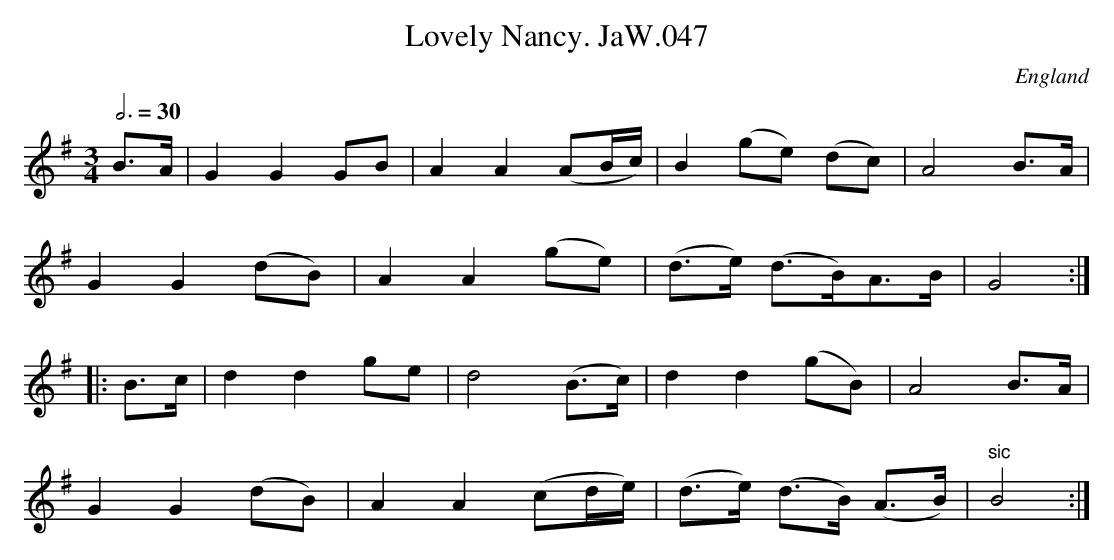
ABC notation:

X:1
T:Lovely Nancy. JaW.047
M:3/4
L:1/8
Q:3/4=30
O:England
K:G major
B>A|G2G2GB|A2A2(AB/c/)|B2(ge) (dc)|A4B>A|!
G2G2(dB)|A2A2(ge)|(d>e) (d>B)A>B|G4:|!
|:B>c|d2d2ge|d4(B>c)|d2d2(gB)|A4B>A|!
G2G2(dB)|A2A2(cd/e/)|(d>e) (d>B) (A>B)|"sic"B4:|
